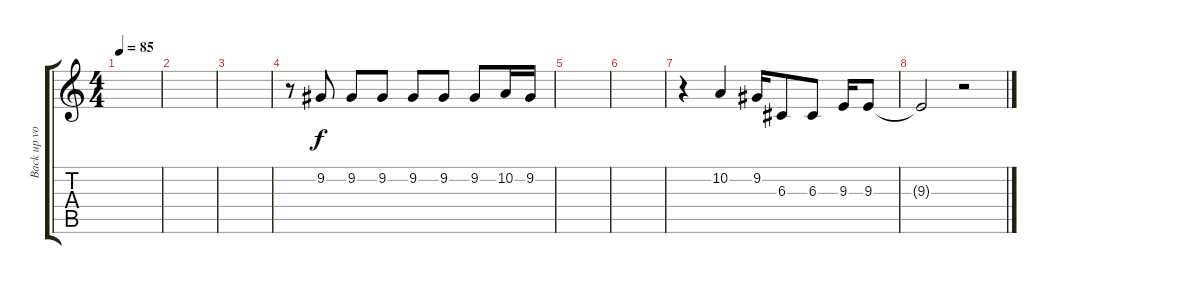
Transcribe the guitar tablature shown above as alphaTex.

\track ("Back up voices" "Back up vo") {instrument choiraahs}
\staff {score tabs}
\tuning (E4 B3 G3 D3 A2 E2) {hide}
\ts (4 4)
\tempo 85
\clef g2
\ks c
|
|
|
r.8 9.2.8 9.2.8 9.2.8 9.2.8 9.2.8 9.2.8 10.2.16 9.2.16 |
|
|
r.4{volume 11} 10.2.4 9.2.16 6.3.8 6.3.8 9.3.16 9.3.8 |
9.3{t}.2 r.2
